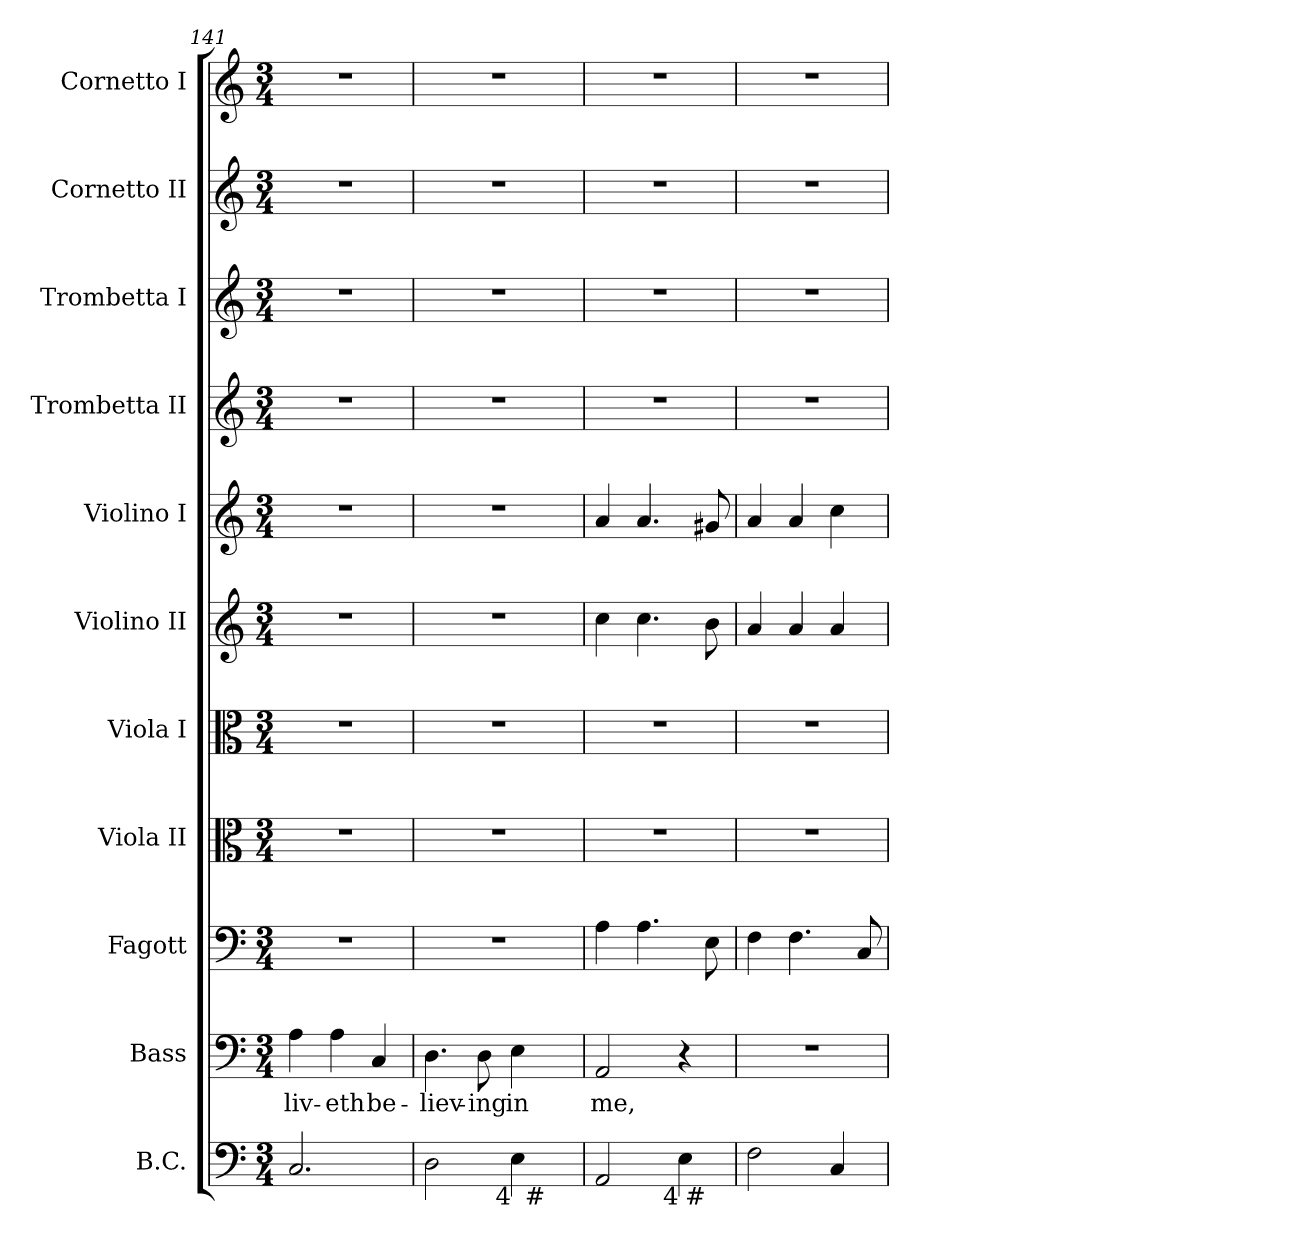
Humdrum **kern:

**kern	**kern	**text	**kern	**kern	**kern	**kern	**kern	**kern	**kern	**kern	**kern
*part11	*part10	*part10	*part9	*part8	*part7	*part6	*part5	*part4	*part3	*part2	*part1
*staff11	*staff10	*staff10	*staff9	*staff8	*staff7	*staff6	*staff5	*staff4	*staff3	*staff2	*staff1
*I"B.C.	*I"Bass	*	*I"Fagott	*I"Viola II	*I"Viola I	*I"Violino II	*I"Violino I	*I"Trombetta II	*I"Trombetta I	*I"Cornetto II	*I"Cornetto I
*	*I'B.	*	*I'Fg.	*I'Vla.	*I'Vla.	*	*	*	*	*	*
!!LO:PB:g=z
*clefF4	*clefF4	*	*clefF4	*clefC3	*clefC3	*clefG2	*clefG2	*clefG2	*clefG2	*clefG2	*clefG2
*k[]	*k[]	*	*k[]	*k[]	*k[]	*k[]	*k[]	*k[]	*k[]	*k[]	*k[]
*C:	*C:	*	*C:	*C:	*C:	*C:	*C:	*C:	*C:	*C:	*C:
*M3/4	*M3/4	*	*M3/4	*M3/4	*M3/4	*M3/4	*M3/4	*M3/4	*M3/4	*M3/4	*M3/4
=141	=141	=141	=141	=141	=141	=141	=141	=141	=141	=141	=141
!	!	!LO:LY:b:color=#000000	!LO:N:vis=1	!LO:N:vis=1	!LO:N:vis=1	!LO:N:vis=1	!LO:N:vis=1	!LO:N:vis=1	!LO:N:vis=1	!LO:N:vis=1	!LO:N:vis=1
2.Ci/	4Ai\	liv-	2.r	2.r	2.r	2.r	2.r	2.r	2.r	2.r	2.r
!	!	!LO:LY:b:color=#000000	!	!	!	!	!	!	!	!	!
.	4Ai\	-eth	.	.	.	.	.	.	.	.	.
!	!	!LO:LY:b:color=#000000	!	!	!	!	!	!	!	!	!
.	4Ci/	be-	.	.	.	.	.	.	.	.	.
=142	=142	=142	=142	=142	=142	=142	=142	=142	=142	=142	=142
!LO:TX:b:rj:t=6	!	!	!	!	!	!	!	!	!	!	!
!LO:TX:t=5	!	!	!	!	!	!	!	!	!	!	!
!	!	!LO:LY:b:color=#000000	!LO:N:vis=1	!LO:N:vis=1	!LO:N:vis=1	!LO:N:vis=1	!LO:N:vis=1	!LO:N:vis=1	!LO:N:vis=1	!LO:N:vis=1	!LO:N:vis=1
*^	*	*	*	*	*	*	*	*	*	*	*
2Di\	2ryy	4.Di\	-liev-	2.r	2.r	2.r	2.r	2.r	2.r	2.r	2.r	2.r
!	!	!	!LO:LY:b:color=#000000	!	!	!	!	!	!	!	!	!
.	.	8Di\	-ing	.	.	.	.	.	.	.	.	.
!LO:TX:b:rj:t=4	!	!	!	!	!	!	!	!	!	!	!	!
!	!	!	!LO:LY:b:color=#000000	!	!	!	!	!	!	!	!	!
4Ei\	8ryy	4Ei\	in	.	.	.	.	.	.	.	.	.
.	128..ryy	.	.	.	.	.	.	.	.	.	.	.
!	!LO:TX:b:rj:t=#	!	!	!	!	!	!	!	!	!	!	!
.	16ryy	.	.	.	.	.	.	.	.	.	.	.
.	32ryy	.	.	.	.	.	.	.	.	.	.	.
.	64ryy	.	.	.	.	.	.	.	.	.	.	.
.	512ryy	.	.	.	.	.	.	.	.	.	.	.
=143	=143	=143	=143	=143	=143	=143	=143	=143	=143	=143	=143	=143
!	!	!	!LO:LY:b:color=#000000	!	!LO:N:vis=1	!LO:N:vis=1	!	!	!LO:N:vis=1	!LO:N:vis=1	!LO:N:vis=1	!LO:N:vis=1
2AAi/	2ryy	2AAi/	me,	4Ai\	2.r	2.r	4cci\	4ai/	2.r	2.r	2.r	2.r
.	.	.	.	4.Ai\	.	.	4.cci\	4.ai/	.	.	.	.
!LO:TX:b:rj:t=4	!	!	!	!	!	!	!	!	!	!	!	!
4Ei\	8ryy	4r	.	.	.	.	.	.	.	.	.	.
!	!LO:TX:b:rj:t=#	!	!	!	!	!	!	!	!	!	!	!
.	8ryy	.	.	8Ei\	.	.	8bi\	8g#Xi/	.	.	.	.
=144	=144	=144	=144	=144	=144	=144	=144	=144	=144	=144	=144	=144
!	!	!LO:N:vis=1	!	!	!LO:N:vis=1	!LO:N:vis=1	!	!	!LO:N:vis=1	!LO:N:vis=1	!LO:N:vis=1	!LO:N:vis=1
*v	*v	*	*	*	*	*	*	*	*	*	*	*
2Fi\	2.r	.	4Fi\	2.r	2.r	4ai/	4ai/	2.r	2.r	2.r	2.r
.	.	.	4.Fi\	.	.	4ai/	4ai/	.	.	.	.
4Ci/	.	.	.	.	.	4ai/	4cci\	.	.	.	.
.	.	.	8Ci/	.	.	.	.	.	.	.	.
=	=	=	=	=	=	=	=	=	=	=	=
*-	*-	*-	*-	*-	*-	*-	*-	*-	*-	*-	*-
